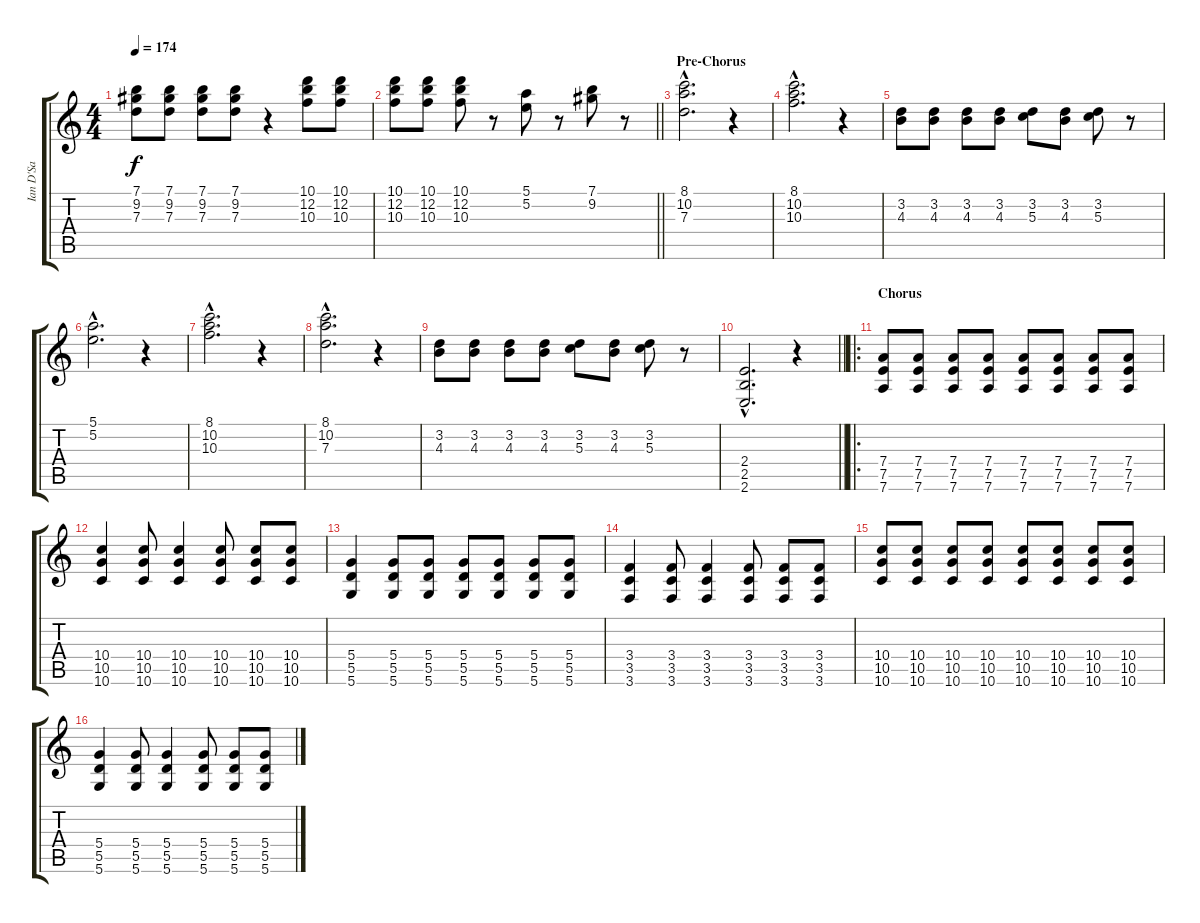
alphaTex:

\track ("Ian D'Sa" "Ian D'Sa") {instrument distortionguitar}
\staff {score tabs}
\tuning (E4 B3 G3 D3 A2 D2) {hide}
\ts (4 4)
\tempo 174
\clef g2
\ks c
(7.1 9.2 7.3).8{dy f} (7.1 9.2 7.3).8 (7.1 9.2 7.3).8 (7.1 9.2 7.3).8 r.4 (10.1 12.2 10.3).8 (10.1 12.2 10.3).8 |
\barLineRight lightlight
(10.1 12.2 10.3).8 (10.1 12.2 10.3).8 (10.1 12.2 10.3).8 r.8 (5.1 5.2).8 r.8 (7.1 9.2).8 r.8 |
\section ("" "Pre-Chorus")
(8.1{hac} 10.2{hac} 7.3{hac}).2{d} r.4 |
(8.1{hac} 10.2{hac} 10.3{hac}).2{d} r.4 |
(3.2 4.3).8 (3.2 4.3).8 (3.2 4.3).8 (3.2 4.3).8 (3.2 5.3).8 (3.2 4.3).8 (3.2 5.3).8 r.8 |
(5.1{hac} 5.2{hac}).2{d} r.4 |
(8.1{hac} 10.2{hac} 10.3{hac}).2{d} r.4 |
(8.1{hac} 10.2{hac} 7.3{hac}).2{d} r.4 |
(3.2 4.3).8 (3.2 4.3).8 (3.2 4.3).8 (3.2 4.3).8 (3.2 5.3).8 (3.2 4.3).8 (3.2 5.3).8 r.8 |
\barLineRight lightlight
(2.4{hac} 2.5{hac} 2.6{hac}).2{d} r.4 |
\ro
\section ("" "Chorus")
(7.4 7.5 7.6).8 (7.4 7.5 7.6).8 (7.4 7.5 7.6).8 (7.4 7.5 7.6).8 (7.4 7.5 7.6).8 (7.4 7.5 7.6).8 (7.4 7.5 7.6).8 (7.4 7.5 7.6).8 |
(10.4 10.5 10.6).4 (10.4 10.5 10.6).8 (10.4 10.5 10.6).4 (10.4 10.5 10.6).8 (10.4 10.5 10.6).8 (10.4 10.5 10.6).8 |
(5.4 5.5 5.6).4 (5.4 5.5 5.6).8 (5.4 5.5 5.6).8 (5.4 5.5 5.6).8 (5.4 5.5 5.6).8 (5.4 5.5 5.6).8 (5.4 5.5 5.6).8 |
(3.4 3.5 3.6).4 (3.4 3.5 3.6).8 (3.4 3.5 3.6).4 (3.4 3.5 3.6).8 (3.4 3.5 3.6).8 (3.4 3.5 3.6).8 |
(10.4 10.5 10.6).8 (10.4 10.5 10.6).8 (10.4 10.5 10.6).8 (10.4 10.5 10.6).8 (10.4 10.5 10.6).8 (10.4 10.5 10.6).8 (10.4 10.5 10.6).8 (10.4 10.5 10.6).8 |
(5.4 5.5 5.6).4 (5.4 5.5 5.6).8 (5.4 5.5 5.6).4 (5.4 5.5 5.6).8 (5.4 5.5 5.6).8 (5.4 5.5 5.6).8
